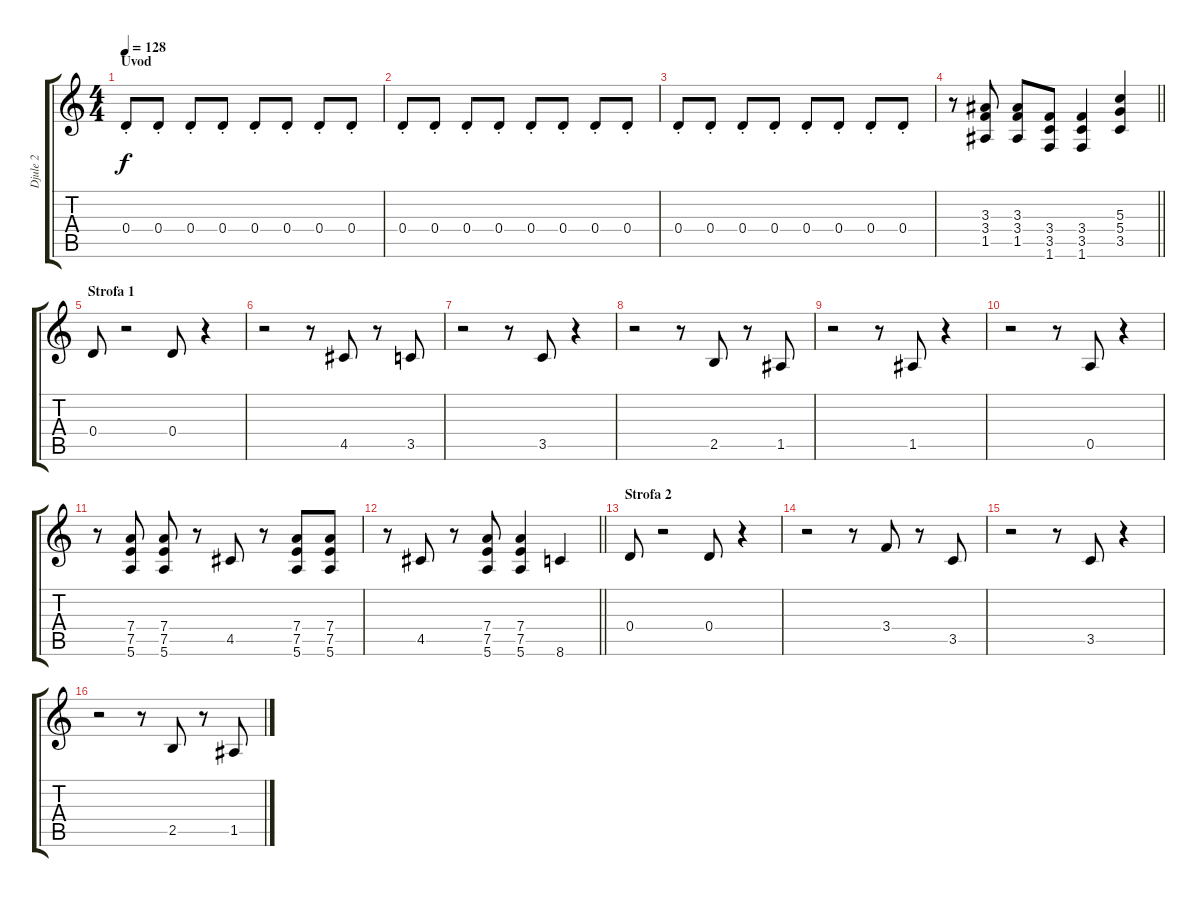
\track ("Djule 2" "Djule 2") {instrument overdrivenguitar}
\staff {score tabs}
\tuning (E4 B3 G3 D3 A2 E2) {hide}
\ts (4 4)
\section ("" "Uvod")
\tempo 128
\clef g2
\ks c
0.4{st}.8{dy f instrument overdrivenguitar} 0.4{st}.8 0.4{st}.8 0.4{st}.8 0.4{st}.8 0.4{st}.8 0.4{st}.8 0.4{st}.8 |
0.4{st}.8 0.4{st}.8 0.4{st}.8 0.4{st}.8 0.4{st}.8 0.4{st}.8 0.4{st}.8 0.4{st}.8 |
0.4{st}.8 0.4{st}.8 0.4{st}.8 0.4{st}.8 0.4{st}.8 0.4{st}.8 0.4{st}.8 0.4{st}.8 |
\barLineRight lightlight
r.8{instrument distortionguitar} (3.3 3.4 1.5).8 (3.3 3.4 1.5).8 (3.4 3.5 1.6).8 (3.4 3.5 1.6).4 (5.3 5.4 3.5).4 |
\section ("" "Strofa 1")
0.4.8{volume 16} r.2 0.4.8 r.4 |
r.2 r.8 4.5.8 r.8 3.5.8 |
r.2 r.8 3.5.8 r.4 |
r.2 r.8 2.5.8 r.8 1.5.8 |
r.2 r.8 1.5.8 r.4 |
r.2 r.8 0.5.8 r.4 |
r.8 (7.4 7.5 5.6).8 (7.4 7.5 5.6).8 r.8 4.5.8 r.8 (7.4 7.5 5.6).8 (7.4 7.5 5.6).8 |
\barLineRight lightlight
r.8 4.5.8 r.8 (7.4 7.5 5.6).8 (7.4 7.5 5.6).4 8.6.4 |
\section ("" "Strofa 2")
0.4.8 r.2 0.4.8 r.4 |
r.2 r.8 3.4.8 r.8 3.5.8 |
r.2 r.8 3.5.8 r.4 |
r.2 r.8 2.5.8 r.8 1.5.8
